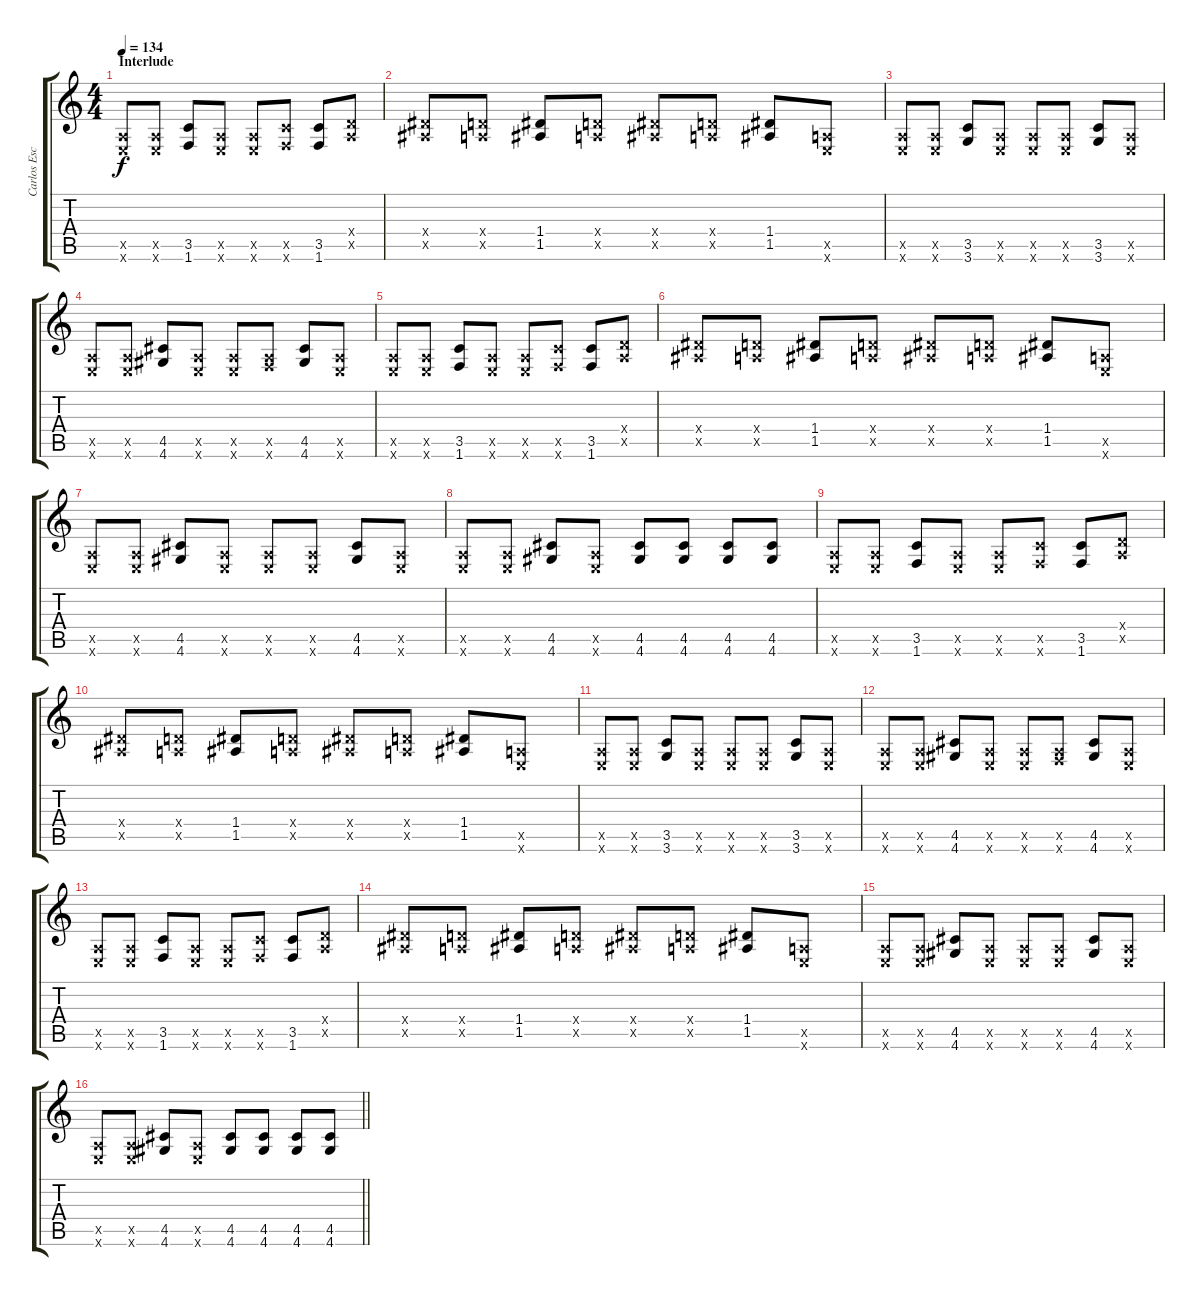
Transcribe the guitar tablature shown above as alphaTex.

\track ("Carlos Escobedo" "Carlos Esc") {instrument distortionguitar}
\staff {score tabs}
\tuning (E4 B3 G3 D3 A2 E2) {hide}
\ts (4 4)
\section ("" "Interlude")
\tempo 134
\clef g2
\ks c
(0.5{x} 0.6{x}).8{dy f} (0.5{x} 0.6{x}).8 (3.5 1.6).8 (0.5{x} 0.6{x}).8 (0.5{x} 0.6{x}).8 (3.5{x} 1.6{x}).8 (3.5 1.6).8 (0.4{x} 0.5{x}).8 |
(1.4{x} 1.5{x}).8 (0.4{x} 0.5{x}).8 (1.4 1.5).8 (0.4{x} 0.5{x}).8 (1.4{x} 1.5{x}).8 (0.4{x} 0.5{x}).8 (1.4 1.5).8 (0.5{x} 0.6{x}).8 |
(0.5{x} 0.6{x}).8 (0.5{x} 0.6{x}).8 (3.5 3.6).8 (0.5{x} 0.6{x}).8 (0.5{x} 0.6{x}).8 (0.5{x} 0.6{x}).8 (3.5 3.6).8 (0.5{x} 0.6{x}).8 |
(0.5{x} 0.6{x}).8 (0.5{x} 0.6{x}).8 (4.5 4.6).8 (0.5{x} 0.6{x}).8 (0.5{x} 0.6{x}).8 (0.5{x} 1.6{x}).8 (4.5 4.6).8 (0.5{x} 0.6{x}).8 |
(0.5{x} 0.6{x}).8 (0.5{x} 0.6{x}).8 (3.5 1.6).8 (0.5{x} 0.6{x}).8 (0.5{x} 0.6{x}).8 (3.5{x} 1.6{x}).8 (3.5 1.6).8 (0.4{x} 0.5{x}).8 |
(1.4{x} 1.5{x}).8 (0.4{x} 0.5{x}).8 (1.4 1.5).8 (0.4{x} 0.5{x}).8 (1.4{x} 1.5{x}).8 (0.4{x} 0.5{x}).8 (1.4 1.5).8 (0.5{x} 0.6{x}).8 |
(0.5{x} 0.6{x}).8 (0.5{x} 0.6{x}).8 (4.5 4.6).8 (0.5{x} 0.6{x}).8 (0.5{x} 0.6{x}).8 (0.5{x} 0.6{x}).8 (4.5 4.6).8 (0.5{x} 0.6{x}).8 |
(0.5{x} 0.6{x}).8 (0.5{x} 0.6{x}).8 (4.5 4.6).8 (0.5{x} 0.6{x}).8 (4.5 4.6).8 (4.5 4.6).8 (4.5 4.6).8 (4.5 4.6).8 |
(0.5{x} 0.6{x}).8 (0.5{x} 0.6{x}).8 (3.5 1.6).8 (0.5{x} 0.6{x}).8 (0.5{x} 0.6{x}).8 (3.5{x} 1.6{x}).8 (3.5 1.6).8 (0.4{x} 0.5{x}).8 |
(1.4{x} 1.5{x}).8 (0.4{x} 0.5{x}).8 (1.4 1.5).8 (0.4{x} 0.5{x}).8 (1.4{x} 1.5{x}).8 (0.4{x} 0.5{x}).8 (1.4 1.5).8 (0.5{x} 0.6{x}).8 |
(0.5{x} 0.6{x}).8 (0.5{x} 0.6{x}).8 (3.5 3.6).8 (0.5{x} 0.6{x}).8 (0.5{x} 0.6{x}).8 (0.5{x} 0.6{x}).8 (3.5 3.6).8 (0.5{x} 0.6{x}).8 |
(0.5{x} 0.6{x}).8 (0.5{x} 0.6{x}).8 (4.5 4.6).8 (0.5{x} 0.6{x}).8 (0.5{x} 0.6{x}).8 (0.5{x} 1.6{x}).8 (4.5 4.6).8 (0.5{x} 0.6{x}).8 |
(0.5{x} 0.6{x}).8 (0.5{x} 0.6{x}).8 (3.5 1.6).8 (0.5{x} 0.6{x}).8 (0.5{x} 0.6{x}).8 (3.5{x} 1.6{x}).8 (3.5 1.6).8 (0.4{x} 0.5{x}).8 |
(1.4{x} 1.5{x}).8 (0.4{x} 0.5{x}).8 (1.4 1.5).8 (0.4{x} 0.5{x}).8 (1.4{x} 1.5{x}).8 (0.4{x} 0.5{x}).8 (1.4 1.5).8 (0.5{x} 0.6{x}).8 |
(0.5{x} 0.6{x}).8 (0.5{x} 0.6{x}).8 (4.5 4.6).8 (0.5{x} 0.6{x}).8 (0.5{x} 0.6{x}).8 (0.5{x} 0.6{x}).8 (4.5 4.6).8 (0.5{x} 0.6{x}).8 |
\barLineRight lightlight
(0.5{x} 0.6{x}).8 (0.5{x} 0.6{x}).8 (4.5 4.6).8 (0.5{x} 0.6{x}).8 (4.5 4.6).8 (4.5 4.6).8 (4.5 4.6).8 (4.5 4.6).8
